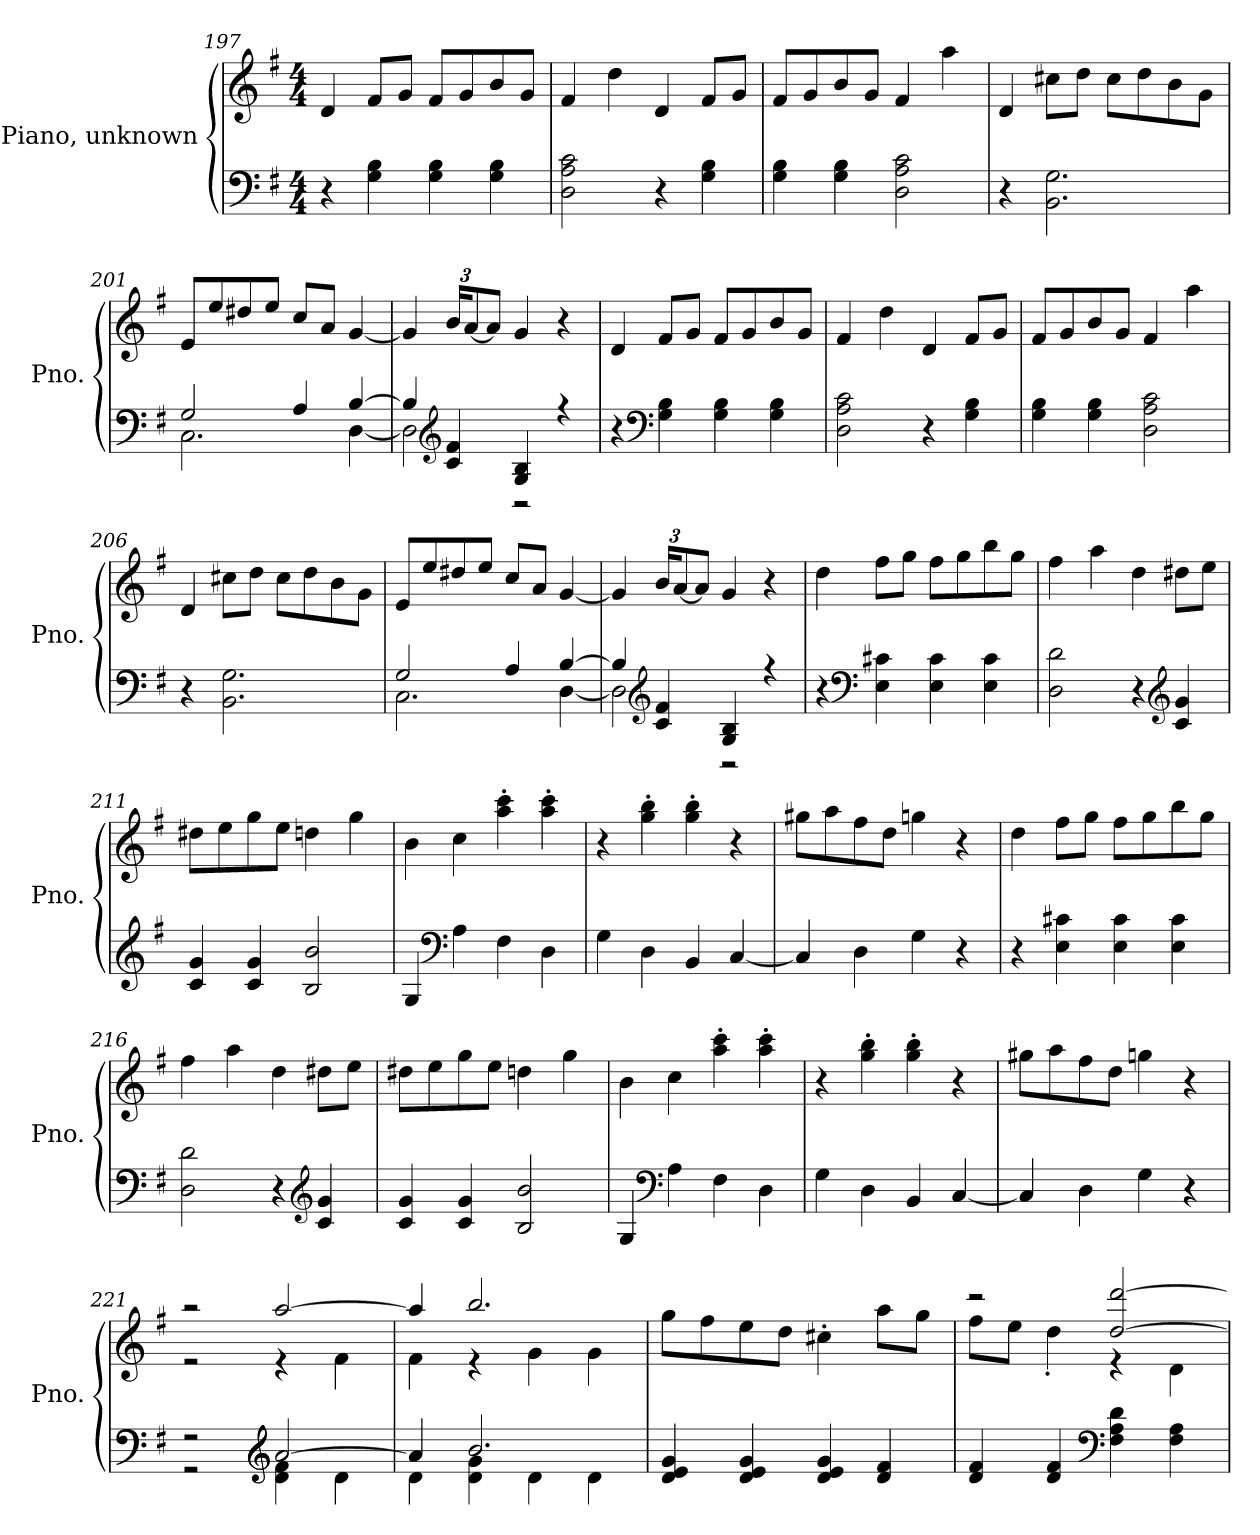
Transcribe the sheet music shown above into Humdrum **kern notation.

**kern	**kern
*part1	*part1
*staff2	*staff1
*I"Piano, unknown	*
*I'Pno.	*
!!LO:LB:g=z
*clefF4	*clefG2
*k[f#]	*k[f#]
*M4/4	*M4/4
=197	=197
4r	4d/
4G\ 4B\	8f#/L
.	8g/J
4G\ 4B\	8f#/L
.	8g/
4G\ 4B\	8b/
.	8g/J
=198	=198
2D\ 2A\ 2c\	4f#/
.	4dd\
4r	4d/
4G\ 4B\	8f#/L
.	8g/J
=199	=199
4G\ 4B\	8f#/L
.	8g/
4G\ 4B\	8b/
.	8g/J
2D\ 2A\ 2c\	4f#/
.	4aa\
=200	=200
4r	4d/
2.BB\ 2.G\	8cc#X\L
.	8dd\J
.	8cc#\L
.	8dd\
.	8b\
.	8g\J
=201	=201
*^	*
2G/	2.C\	8e/L
.	.	8ee/
.	.	8dd#X/
.	.	8ee/J
4A/	.	8cc/L
.	.	8a/J
[4B/	[4D\	[4g/
!!LO:LB:g=z
=202	=202	=202
4B/]	2D\]	4g/]
*clefG2	*	*
*	*	*Xbrackettup
4c/ 4f#/	.	24b/KL
.	.	[12a/
.	.	8a/J]
4G/ 4B/	2r	4g/
4r	.	4r
*v	*v	*
=203	=203
4r	4d/
*clefF4	*
4G\ 4B\	8f#/L
.	8g/J
4G\ 4B\	8f#/L
.	8g/
4G\ 4B\	8b/
.	8g/J
=204	=204
2D\ 2A\ 2c\	4f#/
.	4dd\
4r	4d/
4G\ 4B\	8f#/L
.	8g/J
=205	=205
4G\ 4B\	8f#/L
.	8g/
4G\ 4B\	8b/
.	8g/J
2D\ 2A\ 2c\	4f#/
.	4aa\
=206	=206
4r	4d/
2.BB\ 2.G\	8cc#X\L
.	8dd\J
.	8cc#\L
.	8dd\
.	8b\
.	8g\J
!!LO:LB:g=z
=207	=207
*^	*
2G/	2.C\	8e/L
.	.	8ee/
.	.	8dd#X/
.	.	8ee/J
4A/	.	8cc/L
.	.	8a/J
[4B/	[4D\	[4g/
=208	=208	=208
4B/]	2D\]	4g/]
*clefG2	*	*
4c/ 4f#/	.	24b/KL
.	.	[12a/
.	.	8a/J]
4G/ 4B/	2r	4g/
4r	.	4r
*v	*v	*
=209	=209
4r	4dd\
*clefF4	*
4E\ 4c#X\	8ff#\L
.	8gg\J
4E\ 4c#\	8ff#\L
.	8gg\
4E\ 4c#\	8bb\
.	8gg\J
=210	=210
2D\ 2d\	4ff#\
.	4aa\
4r	4dd\
*clefG2	*
4c/ 4g/	8dd#X\L
.	8ee\J
=211	=211
4c/ 4g/	8dd#X\L
.	8ee\
4c/ 4g/	8gg\
.	8ee\J
2B/ 2b/	4ddn\
.	4gg\
!!LO:PB:g=z
=212	=212
4G/	4b\
*clefF4	*
4A\	4cc\
4F#\	4aa\' 4ccc\'
4D\	4aa\' 4ccc\'
=213	=213
4G\	4r
4D\	4gg\' 4bb\'
4BB/	4gg\' 4bb\'
[4C/	4r
=214	=214
4C/]	8gg#X\L
.	8aa\
4D\	8ff#\
.	8dd\J
4G\	4ggn\
4r	4r
=215	=215
4r	4dd\
4E\ 4c#X\	8ff#\L
.	8gg\J
4E\ 4c#\	8ff#\L
.	8gg\
4E\ 4c#\	8bb\
.	8gg\J
=216	=216
2D\ 2d\	4ff#\
.	4aa\
4r	4dd\
*clefG2	*
4c/ 4g/	8dd#X\L
.	8ee\J
=217	=217
4c/ 4g/	8dd#X\L
.	8ee\
4c/ 4g/	8gg\
.	8ee\J
2B/ 2b/	4ddn\
.	4gg\
!!LO:LB:g=z
=218	=218
4G/	4b\
*clefF4	*
4A\	4cc\
4F#\	4aa\' 4ccc\'
4D\	4aa\' 4ccc\'
=219	=219
4G\	4r
4D\	4gg\' 4bb\'
4BB/	4gg\' 4bb\'
[4C/	4r
=220	=220
4C/]	8gg#X\L
.	8aa\
4D\	8ff#\
.	8dd\J
4G\	4ggn\
4r	4r
=221	=221
*^	*^
2r	2r	2r	2r
*clefG2	*	*	*
[2a/	4d\ 4f#\	[2aa/	4r
.	4d\	.	4f#\
=222	=222	=222	=222
4a/]	4d\	4aa/]	4f#\
2.b/	4d\ 4g\	2.bb/	4r
.	4d\	.	4g\
.	4d\	.	4g\
*v	*v	*	*
*	*v	*v
=223	=223
4d/ 4e/ 4g/	8gg\L
.	8ff#\
4d/ 4e/ 4g/	8ee\
.	8dd\J
4d/ 4e/ 4g/	4cc#X'\
4d/ 4f#/	8aa\L
.	8gg\J
!!LO:LB:g=z
=224	=224
*	*^
4d/ 4f#/	2r	8ff#\L
.	.	8ee\J
4d/ 4f#/	.	4dd'\
*clefF4	*	*
4F#\ 4A\ 4d\	[2dd/ [2ddd/	4r
4F#\ 4A\	.	4d\
*	*v	*v
=	=
*-	*-
